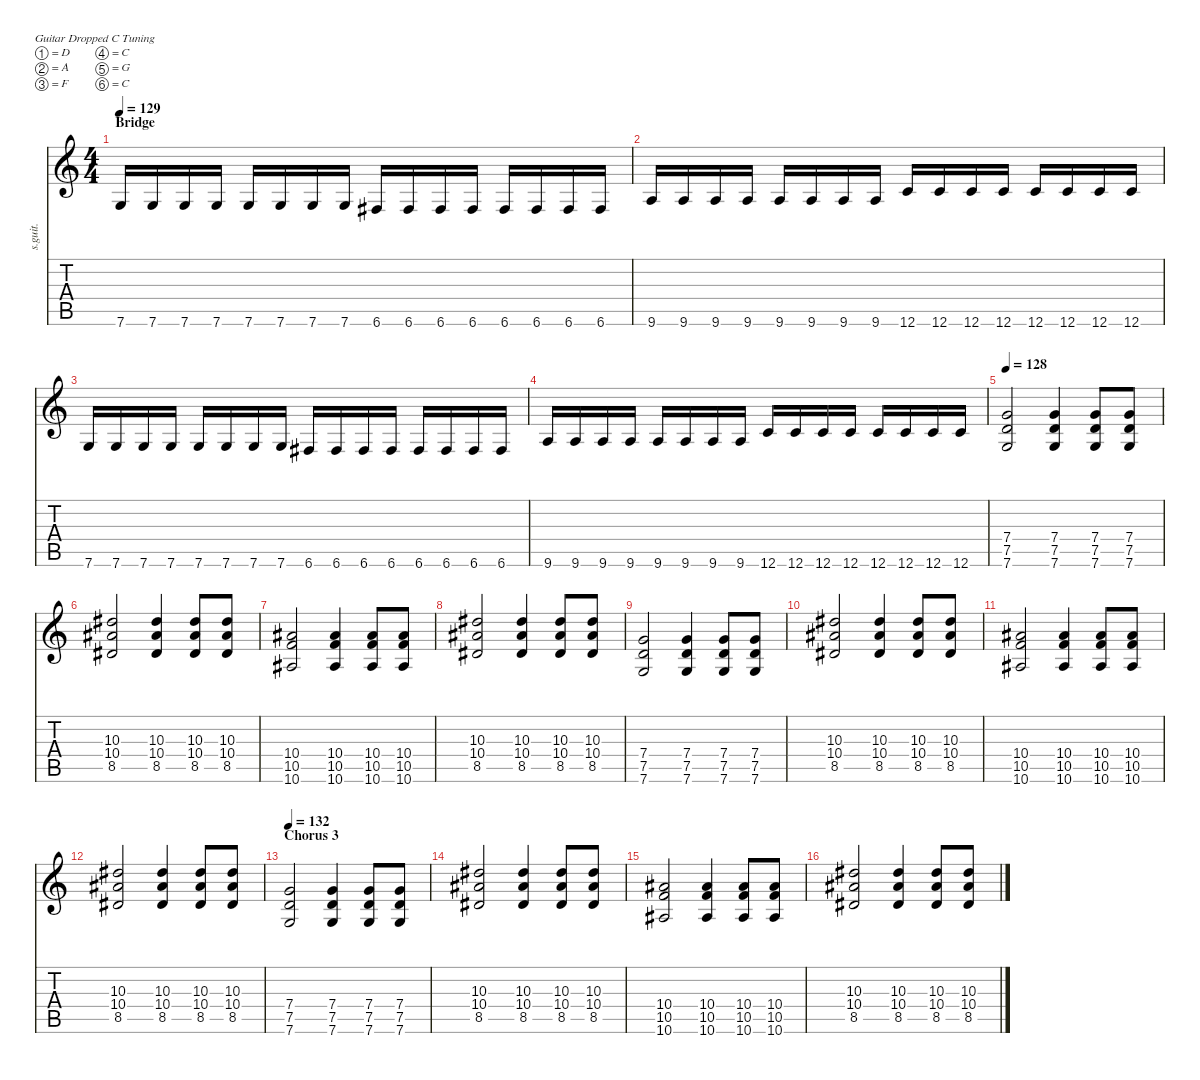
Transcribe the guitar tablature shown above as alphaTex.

\defaultSystemsLayout 4
\hideDynamics
\bracketExtendMode nobrackets
\track ("Daron Malakian | Lead 1 (double track)" "s.guit.") {instrument distortionguitar}
\staff {score tabs}
\tuning (D4 A3 F3 C3 G2 C2)
\ts (4 4)
\section ("" "Bridge")
\tempo 129
\clef g2
\ks c
7.6.16{lyrics (0 "") lyrics (1 "") lyrics (2 "") lyrics (3 "") lyrics (4 "") dy f} 7.6.16{lyrics (0 "") lyrics (1 "") lyrics (2 "") lyrics (3 "") lyrics (4 "")} 7.6.16{lyrics (0 "") lyrics (1 "") lyrics (2 "") lyrics (3 "") lyrics (4 "")} 7.6.16{lyrics (0 "") lyrics (1 "") lyrics (2 "") lyrics (3 "") lyrics (4 "")} 7.6.16{lyrics (0 "") lyrics (1 "") lyrics (2 "") lyrics (3 "") lyrics (4 "")} 7.6.16{lyrics (0 "") lyrics (1 "") lyrics (2 "") lyrics (3 "") lyrics (4 "")} 7.6.16{lyrics (0 "") lyrics (1 "") lyrics (2 "") lyrics (3 "") lyrics (4 "")} 7.6.16{lyrics (0 "") lyrics (1 "") lyrics (2 "") lyrics (3 "") lyrics (4 "")} 6.6{acc #}.16{lyrics (0 "") lyrics (1 "") lyrics (2 "") lyrics (3 "") lyrics (4 "")} 6.6{acc #}.16{lyrics (0 "") lyrics (1 "") lyrics (2 "") lyrics (3 "") lyrics (4 "")} 6.6{acc #}.16{lyrics (0 "") lyrics (1 "") lyrics (2 "") lyrics (3 "") lyrics (4 "")} 6.6{acc #}.16{lyrics (0 "") lyrics (1 "") lyrics (2 "") lyrics (3 "") lyrics (4 "")} 6.6{acc #}.16{lyrics (0 "") lyrics (1 "") lyrics (2 "") lyrics (3 "") lyrics (4 "")} 6.6{acc #}.16{lyrics (0 "") lyrics (1 "") lyrics (2 "") lyrics (3 "") lyrics (4 "")} 6.6{acc #}.16{lyrics (0 "") lyrics (1 "") lyrics (2 "") lyrics (3 "") lyrics (4 "")} 6.6{acc #}.16{lyrics (0 "") lyrics (1 "") lyrics (2 "") lyrics (3 "") lyrics (4 "")} |
9.6.16{lyrics (0 "") lyrics (1 "") lyrics (2 "") lyrics (3 "") lyrics (4 "")} 9.6.16{lyrics (0 "") lyrics (1 "") lyrics (2 "") lyrics (3 "") lyrics (4 "")} 9.6.16{lyrics (0 "") lyrics (1 "") lyrics (2 "") lyrics (3 "") lyrics (4 "")} 9.6.16{lyrics (0 "") lyrics (1 "") lyrics (2 "") lyrics (3 "") lyrics (4 "")} 9.6.16{lyrics (0 "") lyrics (1 "") lyrics (2 "") lyrics (3 "") lyrics (4 "")} 9.6.16{lyrics (0 "") lyrics (1 "") lyrics (2 "") lyrics (3 "") lyrics (4 "")} 9.6.16{lyrics (0 "") lyrics (1 "") lyrics (2 "") lyrics (3 "") lyrics (4 "")} 9.6.16{lyrics (0 "") lyrics (1 "") lyrics (2 "") lyrics (3 "") lyrics (4 "")} 12.6.16{lyrics (0 "") lyrics (1 "") lyrics (2 "") lyrics (3 "") lyrics (4 "")} 12.6.16{lyrics (0 "") lyrics (1 "") lyrics (2 "") lyrics (3 "") lyrics (4 "")} 12.6.16{lyrics (0 "") lyrics (1 "") lyrics (2 "") lyrics (3 "") lyrics (4 "")} 12.6.16{lyrics (0 "") lyrics (1 "") lyrics (2 "") lyrics (3 "") lyrics (4 "")} 12.6.16{lyrics (0 "") lyrics (1 "") lyrics (2 "") lyrics (3 "") lyrics (4 "")} 12.6.16{lyrics (0 "") lyrics (1 "") lyrics (2 "") lyrics (3 "") lyrics (4 "")} 12.6.16{lyrics (0 "") lyrics (1 "") lyrics (2 "") lyrics (3 "") lyrics (4 "")} 12.6.16{lyrics (0 "") lyrics (1 "") lyrics (2 "") lyrics (3 "") lyrics (4 "")} |
7.6.16{lyrics (0 "") lyrics (1 "") lyrics (2 "") lyrics (3 "") lyrics (4 "")} 7.6.16{lyrics (0 "") lyrics (1 "") lyrics (2 "") lyrics (3 "") lyrics (4 "")} 7.6.16{lyrics (0 "") lyrics (1 "") lyrics (2 "") lyrics (3 "") lyrics (4 "")} 7.6.16{lyrics (0 "") lyrics (1 "") lyrics (2 "") lyrics (3 "") lyrics (4 "")} 7.6.16{lyrics (0 "") lyrics (1 "") lyrics (2 "") lyrics (3 "") lyrics (4 "")} 7.6.16{lyrics (0 "") lyrics (1 "") lyrics (2 "") lyrics (3 "") lyrics (4 "")} 7.6.16{lyrics (0 "") lyrics (1 "") lyrics (2 "") lyrics (3 "") lyrics (4 "")} 7.6.16{lyrics (0 "") lyrics (1 "") lyrics (2 "") lyrics (3 "") lyrics (4 "")} 6.6{acc #}.16{lyrics (0 "") lyrics (1 "") lyrics (2 "") lyrics (3 "") lyrics (4 "")} 6.6{acc #}.16{lyrics (0 "") lyrics (1 "") lyrics (2 "") lyrics (3 "") lyrics (4 "")} 6.6{acc #}.16{lyrics (0 "") lyrics (1 "") lyrics (2 "") lyrics (3 "") lyrics (4 "")} 6.6{acc #}.16{lyrics (0 "") lyrics (1 "") lyrics (2 "") lyrics (3 "") lyrics (4 "")} 6.6{acc #}.16{lyrics (0 "") lyrics (1 "") lyrics (2 "") lyrics (3 "") lyrics (4 "")} 6.6{acc #}.16{lyrics (0 "") lyrics (1 "") lyrics (2 "") lyrics (3 "") lyrics (4 "")} 6.6{acc #}.16{lyrics (0 "") lyrics (1 "") lyrics (2 "") lyrics (3 "") lyrics (4 "")} 6.6{acc #}.16{lyrics (0 "") lyrics (1 "") lyrics (2 "") lyrics (3 "") lyrics (4 "")} |
9.6.16{lyrics (0 "") lyrics (1 "") lyrics (2 "") lyrics (3 "") lyrics (4 "")} 9.6.16{lyrics (0 "") lyrics (1 "") lyrics (2 "") lyrics (3 "") lyrics (4 "")} 9.6.16{lyrics (0 "") lyrics (1 "") lyrics (2 "") lyrics (3 "") lyrics (4 "")} 9.6.16{lyrics (0 "") lyrics (1 "") lyrics (2 "") lyrics (3 "") lyrics (4 "")} 9.6.16{lyrics (0 "") lyrics (1 "") lyrics (2 "") lyrics (3 "") lyrics (4 "")} 9.6.16{lyrics (0 "") lyrics (1 "") lyrics (2 "") lyrics (3 "") lyrics (4 "")} 9.6.16{lyrics (0 "") lyrics (1 "") lyrics (2 "") lyrics (3 "") lyrics (4 "")} 9.6.16{lyrics (0 "") lyrics (1 "") lyrics (2 "") lyrics (3 "") lyrics (4 "")} 12.6.16{lyrics (0 "") lyrics (1 "") lyrics (2 "") lyrics (3 "") lyrics (4 "")} 12.6.16{lyrics (0 "") lyrics (1 "") lyrics (2 "") lyrics (3 "") lyrics (4 "")} 12.6.16{lyrics (0 "") lyrics (1 "") lyrics (2 "") lyrics (3 "") lyrics (4 "")} 12.6.16{lyrics (0 "") lyrics (1 "") lyrics (2 "") lyrics (3 "") lyrics (4 "")} 12.6.16{lyrics (0 "") lyrics (1 "") lyrics (2 "") lyrics (3 "") lyrics (4 "")} 12.6.16{lyrics (0 "") lyrics (1 "") lyrics (2 "") lyrics (3 "") lyrics (4 "")} 12.6.16{lyrics (0 "") lyrics (1 "") lyrics (2 "") lyrics (3 "") lyrics (4 "")} 12.6.16{lyrics (0 "") lyrics (1 "") lyrics (2 "") lyrics (3 "") lyrics (4 "")} |
\tempo 128
(7.4 7.5 7.6).2{lyrics (0 "") lyrics (1 "") lyrics (2 "") lyrics (3 "") lyrics (4 "")} (7.4 7.5 7.6).4{lyrics (0 "") lyrics (1 "") lyrics (2 "") lyrics (3 "") lyrics (4 "")} (7.4 7.5 7.6).8{lyrics (0 "") lyrics (1 "") lyrics (2 "") lyrics (3 "") lyrics (4 "")} (7.4 7.5 7.6).8{lyrics (0 "") lyrics (1 "") lyrics (2 "") lyrics (3 "") lyrics (4 "")} |
(10.3{acc #} 10.4{acc #} 8.5{acc #}).2{lyrics (0 "") lyrics (1 "") lyrics (2 "") lyrics (3 "") lyrics (4 "")} (10.3{acc #} 10.4{acc #} 8.5{acc #}).4{lyrics (0 "") lyrics (1 "") lyrics (2 "") lyrics (3 "") lyrics (4 "")} (10.3{acc #} 10.4{acc #} 8.5{acc #}).8{lyrics (0 "") lyrics (1 "") lyrics (2 "") lyrics (3 "") lyrics (4 "")} (10.3{acc #} 10.4{acc #} 8.5{acc #}).8{lyrics (0 "") lyrics (1 "") lyrics (2 "") lyrics (3 "") lyrics (4 "")} |
(10.4{acc #} 10.5 10.6{acc #}).2{lyrics (0 "") lyrics (1 "") lyrics (2 "") lyrics (3 "") lyrics (4 "")} (10.4{acc #} 10.5 10.6{acc #}).4{lyrics (0 "") lyrics (1 "") lyrics (2 "") lyrics (3 "") lyrics (4 "")} (10.4{acc #} 10.5 10.6{acc #}).8{lyrics (0 "") lyrics (1 "") lyrics (2 "") lyrics (3 "") lyrics (4 "")} (10.4{acc #} 10.5 10.6{acc #}).8{lyrics (0 "") lyrics (1 "") lyrics (2 "") lyrics (3 "") lyrics (4 "")} |
(10.3{acc #} 10.4{acc #} 8.5{acc #}).2{lyrics (0 "") lyrics (1 "") lyrics (2 "") lyrics (3 "") lyrics (4 "")} (10.3{acc #} 10.4{acc #} 8.5{acc #}).4{lyrics (0 "") lyrics (1 "") lyrics (2 "") lyrics (3 "") lyrics (4 "")} (10.3{acc #} 10.4{acc #} 8.5{acc #}).8{lyrics (0 "") lyrics (1 "") lyrics (2 "") lyrics (3 "") lyrics (4 "")} (10.3{acc #} 10.4{acc #} 8.5{acc #}).8{lyrics (0 "") lyrics (1 "") lyrics (2 "") lyrics (3 "") lyrics (4 "")} |
(7.4 7.5 7.6).2{lyrics (0 "") lyrics (1 "") lyrics (2 "") lyrics (3 "") lyrics (4 "")} (7.4 7.5 7.6).4{lyrics (0 "") lyrics (1 "") lyrics (2 "") lyrics (3 "") lyrics (4 "")} (7.4 7.5 7.6).8{lyrics (0 "") lyrics (1 "") lyrics (2 "") lyrics (3 "") lyrics (4 "")} (7.4 7.5 7.6).8{lyrics (0 "") lyrics (1 "") lyrics (2 "") lyrics (3 "") lyrics (4 "")} |
(10.3{acc #} 10.4{acc #} 8.5{acc #}).2{lyrics (0 "") lyrics (1 "") lyrics (2 "") lyrics (3 "") lyrics (4 "")} (10.3{acc #} 10.4{acc #} 8.5{acc #}).4{lyrics (0 "") lyrics (1 "") lyrics (2 "") lyrics (3 "") lyrics (4 "")} (10.3{acc #} 10.4{acc #} 8.5{acc #}).8{lyrics (0 "") lyrics (1 "") lyrics (2 "") lyrics (3 "") lyrics (4 "")} (10.3{acc #} 10.4{acc #} 8.5{acc #}).8{lyrics (0 "") lyrics (1 "") lyrics (2 "") lyrics (3 "") lyrics (4 "")} |
(10.4{acc #} 10.5 10.6{acc #}).2{lyrics (0 "") lyrics (1 "") lyrics (2 "") lyrics (3 "") lyrics (4 "")} (10.4{acc #} 10.5 10.6{acc #}).4{lyrics (0 "") lyrics (1 "") lyrics (2 "") lyrics (3 "") lyrics (4 "")} (10.4{acc #} 10.5 10.6{acc #}).8{lyrics (0 "") lyrics (1 "") lyrics (2 "") lyrics (3 "") lyrics (4 "")} (10.4{acc #} 10.5 10.6{acc #}).8{lyrics (0 "") lyrics (1 "") lyrics (2 "") lyrics (3 "") lyrics (4 "")} |
(10.3{acc #} 10.4{acc #} 8.5{acc #}).2{lyrics (0 "") lyrics (1 "") lyrics (2 "") lyrics (3 "") lyrics (4 "")} (10.3{acc #} 10.4{acc #} 8.5{acc #}).4{lyrics (0 "") lyrics (1 "") lyrics (2 "") lyrics (3 "") lyrics (4 "")} (10.3{acc #} 10.4{acc #} 8.5{acc #}).8{lyrics (0 "") lyrics (1 "") lyrics (2 "") lyrics (3 "") lyrics (4 "")} (10.3{acc #} 10.4{acc #} 8.5{acc #}).8{lyrics (0 "") lyrics (1 "") lyrics (2 "") lyrics (3 "") lyrics (4 "")} |
\section ("" "Chorus 3")
\tempo 132
(7.4 7.5 7.6).2{lyrics (0 "") lyrics (1 "") lyrics (2 "") lyrics (3 "") lyrics (4 "")} (7.4 7.5 7.6).4{lyrics (0 "") lyrics (1 "") lyrics (2 "") lyrics (3 "") lyrics (4 "")} (7.4 7.5 7.6).8{lyrics (0 "") lyrics (1 "") lyrics (2 "") lyrics (3 "") lyrics (4 "")} (7.4 7.5 7.6).8{lyrics (0 "") lyrics (1 "") lyrics (2 "") lyrics (3 "") lyrics (4 "")} |
(10.3{acc #} 10.4{acc #} 8.5{acc #}).2{lyrics (0 "") lyrics (1 "") lyrics (2 "") lyrics (3 "") lyrics (4 "")} (10.3{acc #} 10.4{acc #} 8.5{acc #}).4{lyrics (0 "") lyrics (1 "") lyrics (2 "") lyrics (3 "") lyrics (4 "")} (10.3{acc #} 10.4{acc #} 8.5{acc #}).8{lyrics (0 "") lyrics (1 "") lyrics (2 "") lyrics (3 "") lyrics (4 "")} (10.3{acc #} 10.4{acc #} 8.5{acc #}).8{lyrics (0 "") lyrics (1 "") lyrics (2 "") lyrics (3 "") lyrics (4 "")} |
(10.4{acc #} 10.5 10.6{acc #}).2{lyrics (0 "") lyrics (1 "") lyrics (2 "") lyrics (3 "") lyrics (4 "")} (10.4{acc #} 10.5 10.6{acc #}).4{lyrics (0 "") lyrics (1 "") lyrics (2 "") lyrics (3 "") lyrics (4 "")} (10.4{acc #} 10.5 10.6{acc #}).8{lyrics (0 "") lyrics (1 "") lyrics (2 "") lyrics (3 "") lyrics (4 "")} (10.4{acc #} 10.5 10.6{acc #}).8{lyrics (0 "") lyrics (1 "") lyrics (2 "") lyrics (3 "") lyrics (4 "")} |
(10.3{acc #} 10.4{acc #} 8.5{acc #}).2{lyrics (0 "") lyrics (1 "") lyrics (2 "") lyrics (3 "") lyrics (4 "")} (10.3{acc #} 10.4{acc #} 8.5{acc #}).4{lyrics (0 "") lyrics (1 "") lyrics (2 "") lyrics (3 "") lyrics (4 "")} (10.3{acc #} 10.4{acc #} 8.5{acc #}).8{lyrics (0 "") lyrics (1 "") lyrics (2 "") lyrics (3 "") lyrics (4 "")} (10.3{acc #} 10.4{acc #} 8.5{acc #}).8{lyrics (0 "") lyrics (1 "") lyrics (2 "") lyrics (3 "") lyrics (4 "")}
